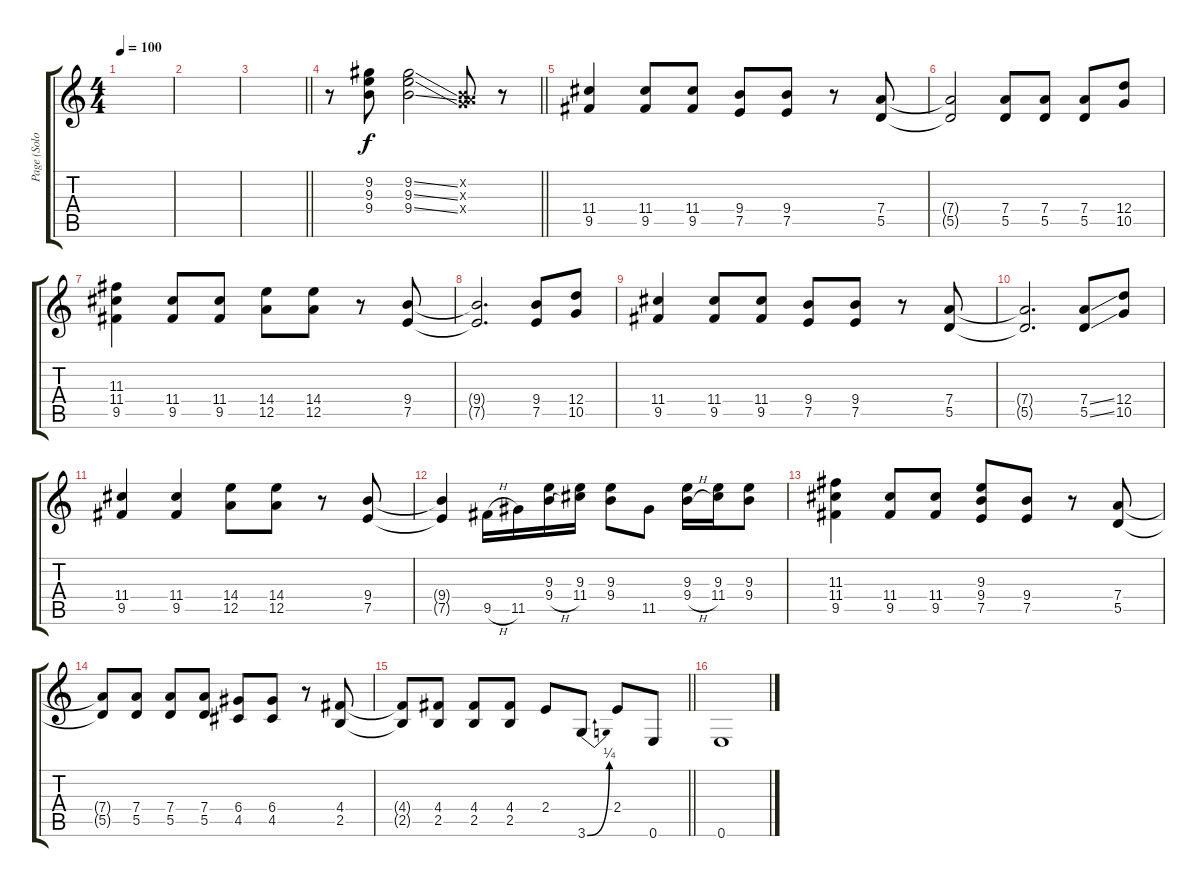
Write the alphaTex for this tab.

\track ("Page (Solo and Fills)" "Page (Solo") {instrument overdrivenguitar}
\staff {score tabs}
\tuning (E4 B3 G3 D3 A2 E2) {hide}
\ts (4 4)
\tempo 100
\clef g2
\ks c
|
|
\barLineRight lightlight
|
\barLineRight lightlight
r.8{volume 14 balance 5 instrument distortionguitar} (9.2 9.3 9.4).8 (9.2{ss} 9.3{ss} 9.4{ss}).2 (0.2{x} 0.3{x} 7.4{x}).8 r.8 |
(11.4 9.5).4 (11.4 9.5).8 (11.4 9.5).8 (9.4 7.5).8 (9.4 7.5).8 r.8 (7.4 5.5).8 |
(7.4{t} 5.5{t}).2 (7.4 5.5).8 (7.4 5.5).8 (7.4 5.5).8 (12.4 10.5).8 |
(11.3 11.4 9.5).4 (11.4 9.5).8 (11.4 9.5).8 (14.4 12.5).8 (14.4 12.5).8 r.8 (9.4 7.5).8 |
(9.4{t} 7.5{t}).2{d} (9.4 7.5).8 (12.4 10.5).8 |
(11.4 9.5).4 (11.4 9.5).8 (11.4 9.5).8 (9.4 7.5).8 (9.4 7.5).8 r.8 (7.4 5.5).8 |
(7.4{t} 5.5{t}).2{d} (7.4{ss} 5.5{ss}).8 (12.4 10.5).8 |
(11.4 9.5).4 (11.4 9.5).4 (14.4 12.5).8 (14.4 12.5).8 r.8 (9.4 7.5).8 |
(9.4{t} 7.5{t}).4 9.5{h}.16 11.5.16 (9.3 9.4{h}).16 (9.3 11.4).16 (9.3 9.4).8 11.5.8 (9.3 9.4{h}).16 (9.3 11.4).16 (9.3 9.4).8 |
(11.3 11.4 9.5).4 (11.4 9.5).8 (11.4 9.5).8 (9.3 9.4 7.5).8 (9.4 7.5).8 r.8 (7.4 5.5).8 |
(7.4{t} 5.5{t}).8 (7.4 5.5).8 (7.4 5.5).8 (7.4 5.5).8 (6.4 4.5).8 (6.4 4.5).8 r.8 (4.4 2.5).8 |
\barLineRight lightlight
(4.4{t} 2.5{t}).8 (4.4 2.5).8 (4.4 2.5).8 (4.4 2.5).8 2.4.8 3.6{be (bend 0 0 60 1)}.8 2.4.8 0.6.8 |
0.6.1
